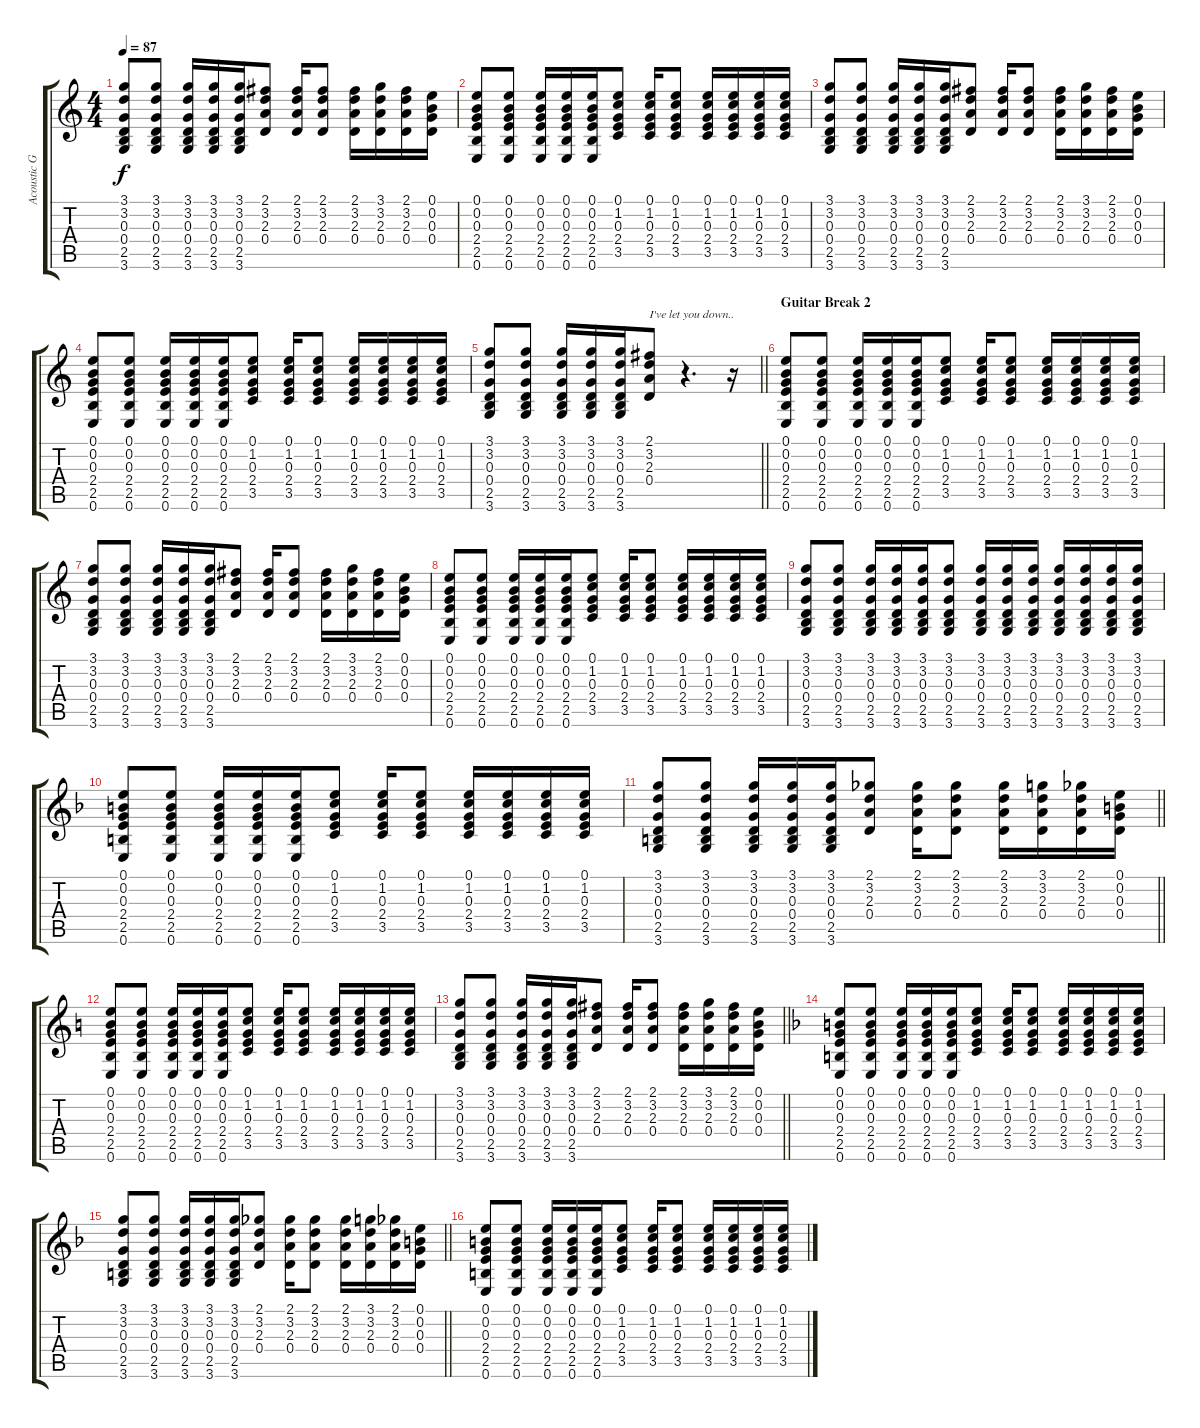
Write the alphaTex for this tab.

\track ("Acoustic Guitar" "Acoustic G") {instrument acousticguitarsteel}
\staff {score tabs}
\tuning (E4 B3 G3 D3 A2 E2) {hide}
\ts (4 4)
\tempo 87
\clef g2
\ks c
(3.1 3.2 0.3 0.4 2.5 3.6).8{dy f} (3.1 3.2 0.3 0.4 2.5 3.6).8 (3.1 3.2 0.3 0.4 2.5 3.6).16 (3.1 3.2 0.3 0.4 2.5 3.6).16 (3.1 3.2 0.3 0.4 2.5 3.6).16 (2.1 3.2 2.3 0.4).8 (2.1 3.2 2.3 0.4).16 (2.1 3.2 2.3 0.4).8 (2.1 3.2 2.3 0.4).16 (3.1 3.2 2.3 0.4).16 (2.1 3.2 2.3 0.4).16 (0.1 0.2 0.3 0.4).16 |
(0.1 0.2 0.3 2.4 2.5 0.6).8 (0.1 0.2 0.3 2.4 2.5 0.6).8 (0.1 0.2 0.3 2.4 2.5 0.6).16 (0.1 0.2 0.3 2.4 2.5 0.6).16 (0.1 0.2 0.3 2.4 2.5 0.6).16 (0.1 1.2 0.3 2.4 3.5).8 (0.1 1.2 0.3 2.4 3.5).16 (0.1 1.2 0.3 2.4 3.5).8 (0.1 1.2 0.3 2.4 3.5).16 (0.1 1.2 0.3 2.4 3.5).16 (0.1 1.2 0.3 2.4 3.5).16 (0.1 1.2 0.3 2.4 3.5).16 |
(3.1 3.2 0.3 0.4 2.5 3.6).8 (3.1 3.2 0.3 0.4 2.5 3.6).8 (3.1 3.2 0.3 0.4 2.5 3.6).16 (3.1 3.2 0.3 0.4 2.5 3.6).16 (3.1 3.2 0.3 0.4 2.5 3.6).16 (2.1 3.2 2.3 0.4).8 (2.1 3.2 2.3 0.4).16 (2.1 3.2 2.3 0.4).8 (2.1 3.2 2.3 0.4).16 (3.1 3.2 2.3 0.4).16 (2.1 3.2 2.3 0.4).16 (0.1 0.2 0.3 0.4).16 |
(0.1 0.2 0.3 2.4 2.5 0.6).8 (0.1 0.2 0.3 2.4 2.5 0.6).8 (0.1 0.2 0.3 2.4 2.5 0.6).16 (0.1 0.2 0.3 2.4 2.5 0.6).16 (0.1 0.2 0.3 2.4 2.5 0.6).16 (0.1 1.2 0.3 2.4 3.5).8 (0.1 1.2 0.3 2.4 3.5).16 (0.1 1.2 0.3 2.4 3.5).8 (0.1 1.2 0.3 2.4 3.5).16 (0.1 1.2 0.3 2.4 3.5).16 (0.1 1.2 0.3 2.4 3.5).16 (0.1 1.2 0.3 2.4 3.5).16 |
\barLineRight lightlight
(3.1 3.2 0.3 0.4 2.5 3.6).8 (3.1 3.2 0.3 0.4 2.5 3.6).8 (3.1 3.2 0.3 0.4 2.5 3.6).16 (3.1 3.2 0.3 0.4 2.5 3.6).16 (3.1 3.2 0.3 0.4 2.5 3.6).16 (2.1 3.2 2.3 0.4).8{txt "I've let you down.."} r.4{d} r.16 |
\section ("" "Guitar Break 2")
(0.1 0.2 0.3 2.4 2.5 0.6).8 (0.1 0.2 0.3 2.4 2.5 0.6).8 (0.1 0.2 0.3 2.4 2.5 0.6).16 (0.1 0.2 0.3 2.4 2.5 0.6).16 (0.1 0.2 0.3 2.4 2.5 0.6).16 (0.1 1.2 0.3 2.4 3.5).8 (0.1 1.2 0.3 2.4 3.5).16 (0.1 1.2 0.3 2.4 3.5).8 (0.1 1.2 0.3 2.4 3.5).16 (0.1 1.2 0.3 2.4 3.5).16 (0.1 1.2 0.3 2.4 3.5).16 (0.1 1.2 0.3 2.4 3.5).16 |
(3.1 3.2 0.3 0.4 2.5 3.6).8 (3.1 3.2 0.3 0.4 2.5 3.6).8 (3.1 3.2 0.3 0.4 2.5 3.6).16 (3.1 3.2 0.3 0.4 2.5 3.6).16 (3.1 3.2 0.3 0.4 2.5 3.6).16 (2.1 3.2 2.3 0.4).8 (2.1 3.2 2.3 0.4).16 (2.1 3.2 2.3 0.4).8 (2.1 3.2 2.3 0.4).16 (3.1 3.2 2.3 0.4).16 (2.1 3.2 2.3 0.4).16 (0.1 0.2 0.3 0.4).16 |
(0.1 0.2 0.3 2.4 2.5 0.6).8 (0.1 0.2 0.3 2.4 2.5 0.6).8 (0.1 0.2 0.3 2.4 2.5 0.6).16 (0.1 0.2 0.3 2.4 2.5 0.6).16 (0.1 0.2 0.3 2.4 2.5 0.6).16 (0.1 1.2 0.3 2.4 3.5).8 (0.1 1.2 0.3 2.4 3.5).16 (0.1 1.2 0.3 2.4 3.5).8 (0.1 1.2 0.3 2.4 3.5).16 (0.1 1.2 0.3 2.4 3.5).16 (0.1 1.2 0.3 2.4 3.5).16 (0.1 1.2 0.3 2.4 3.5).16 |
(3.1 3.2 0.3 0.4 2.5 3.6).8 (3.1 3.2 0.3 0.4 2.5 3.6).8 (3.1 3.2 0.3 0.4 2.5 3.6).16 (3.1 3.2 0.3 0.4 2.5 3.6).16 (3.1 3.2 0.3 0.4 2.5 3.6).16 (3.1 3.2 0.3 0.4 2.5 3.6).8 (3.1 3.2 0.3 0.4 2.5 3.6).16 (3.1 3.2 0.3 0.4 2.5 3.6).16 (3.1 3.2 0.3 0.4 2.5 3.6).16 (3.1 3.2 0.3 0.4 2.5 3.6).16 (3.1 3.2 0.3 0.4 2.5 3.6).16 (3.1 3.2 0.3 0.4 2.5 3.6).16 (3.1 3.2 0.3 0.4 2.5 3.6).16 |
\ks f
(0.1 0.2 0.3 2.4 2.5 0.6).8 (0.1 0.2 0.3 2.4 2.5 0.6).8 (0.1 0.2 0.3 2.4 2.5 0.6).16 (0.1 0.2 0.3 2.4 2.5 0.6).16 (0.1 0.2 0.3 2.4 2.5 0.6).16 (0.1 1.2 0.3 2.4 3.5).8 (0.1 1.2 0.3 2.4 3.5).16 (0.1 1.2 0.3 2.4 3.5).8 (0.1 1.2 0.3 2.4 3.5).16 (0.1 1.2 0.3 2.4 3.5).16 (0.1 1.2 0.3 2.4 3.5).16 (0.1 1.2 0.3 2.4 3.5).16 |
\barLineRight lightlight
(3.1 3.2 0.3 0.4 2.5 3.6).8 (3.1 3.2 0.3 0.4 2.5 3.6).8 (3.1 3.2 0.3 0.4 2.5 3.6).16 (3.1 3.2 0.3 0.4 2.5 3.6).16 (3.1 3.2 0.3 0.4 2.5 3.6).16 (2.1 3.2 2.3 0.4).8 (2.1 3.2 2.3 0.4).16 (2.1 3.2 2.3 0.4).8 (2.1 3.2 2.3 0.4).16 (3.1 3.2 2.3 0.4).16 (2.1 3.2 2.3 0.4).16 (0.1 0.2 0.3 0.4).16 |
\ks c
(0.1 0.2 0.3 2.4 2.5 0.6).8 (0.1 0.2 0.3 2.4 2.5 0.6).8 (0.1 0.2 0.3 2.4 2.5 0.6).16 (0.1 0.2 0.3 2.4 2.5 0.6).16 (0.1 0.2 0.3 2.4 2.5 0.6).16 (0.1 1.2 0.3 2.4 3.5).8 (0.1 1.2 0.3 2.4 3.5).16 (0.1 1.2 0.3 2.4 3.5).8 (0.1 1.2 0.3 2.4 3.5).16 (0.1 1.2 0.3 2.4 3.5).16 (0.1 1.2 0.3 2.4 3.5).16 (0.1 1.2 0.3 2.4 3.5).16 |
\barLineRight lightlight
(3.1 3.2 0.3 0.4 2.5 3.6).8 (3.1 3.2 0.3 0.4 2.5 3.6).8 (3.1 3.2 0.3 0.4 2.5 3.6).16 (3.1 3.2 0.3 0.4 2.5 3.6).16 (3.1 3.2 0.3 0.4 2.5 3.6).16 (2.1 3.2 2.3 0.4).8 (2.1 3.2 2.3 0.4).16 (2.1 3.2 2.3 0.4).8 (2.1 3.2 2.3 0.4).16 (3.1 3.2 2.3 0.4).16 (2.1 3.2 2.3 0.4).16 (0.1 0.2 0.3 0.4).16 |
\ks f
(0.1 0.2 0.3 2.4 2.5 0.6).8 (0.1 0.2 0.3 2.4 2.5 0.6).8 (0.1 0.2 0.3 2.4 2.5 0.6).16 (0.1 0.2 0.3 2.4 2.5 0.6).16 (0.1 0.2 0.3 2.4 2.5 0.6).16 (0.1 1.2 0.3 2.4 3.5).8 (0.1 1.2 0.3 2.4 3.5).16 (0.1 1.2 0.3 2.4 3.5).8 (0.1 1.2 0.3 2.4 3.5).16 (0.1 1.2 0.3 2.4 3.5).16 (0.1 1.2 0.3 2.4 3.5).16 (0.1 1.2 0.3 2.4 3.5).16 |
\barLineRight lightlight
(3.1 3.2 0.3 0.4 2.5 3.6).8 (3.1 3.2 0.3 0.4 2.5 3.6).8 (3.1 3.2 0.3 0.4 2.5 3.6).16 (3.1 3.2 0.3 0.4 2.5 3.6).16 (3.1 3.2 0.3 0.4 2.5 3.6).16 (2.1 3.2 2.3 0.4).8 (2.1 3.2 2.3 0.4).16 (2.1 3.2 2.3 0.4).8 (2.1 3.2 2.3 0.4).16 (3.1 3.2 2.3 0.4).16 (2.1 3.2 2.3 0.4).16 (0.1 0.2 0.3 0.4).16 |
(0.1 0.2 0.3 2.4 2.5 0.6).8 (0.1 0.2 0.3 2.4 2.5 0.6).8 (0.1 0.2 0.3 2.4 2.5 0.6).16 (0.1 0.2 0.3 2.4 2.5 0.6).16 (0.1 0.2 0.3 2.4 2.5 0.6).16 (0.1 1.2 0.3 2.4 3.5).8 (0.1 1.2 0.3 2.4 3.5).16 (0.1 1.2 0.3 2.4 3.5).8 (0.1 1.2 0.3 2.4 3.5).16 (0.1 1.2 0.3 2.4 3.5).16 (0.1 1.2 0.3 2.4 3.5).16 (0.1 1.2 0.3 2.4 3.5).16
